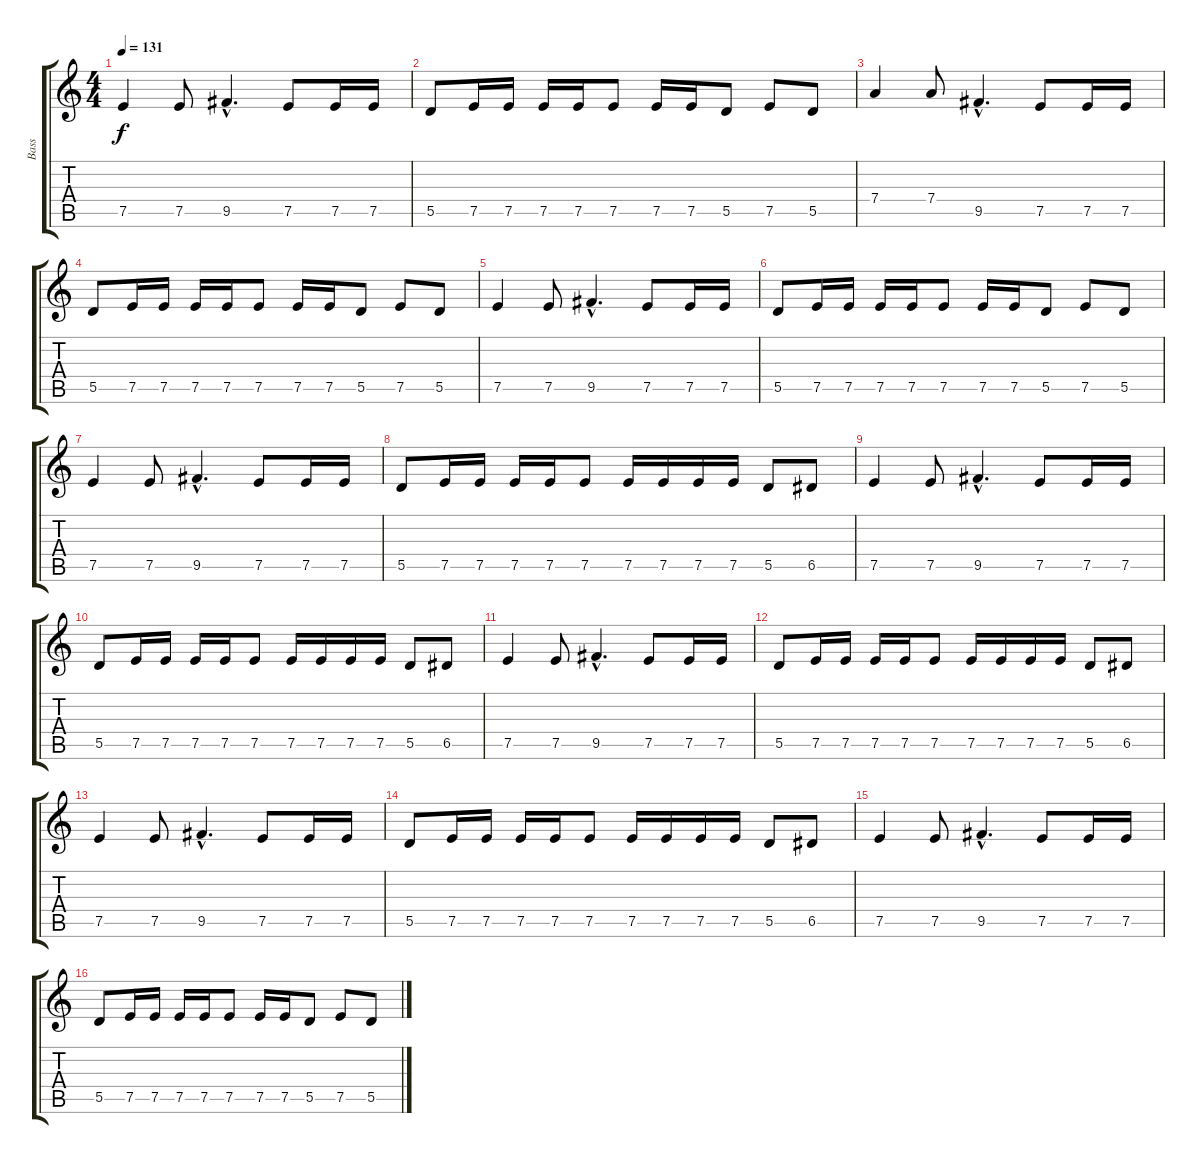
\track ("Bass" "Bass") {instrument electricbasspick}
\staff {score tabs}
\tuning (E4 B3 G3 D3 A2 E2) {hide}
\ts (4 4)
\tempo 131
\clef g2
\ks c
7.5.4{dy f} 7.5.8 9.5{hac}.4{d} 7.5.8 7.5.16 7.5.16 |
5.5.8 7.5.16 7.5.16 7.5.16 7.5.16 7.5.8 7.5.16 7.5.16 5.5.8 7.5.8 5.5.8 |
7.4.4 7.4.8 9.5{hac}.4{d} 7.5.8 7.5.16 7.5.16 |
5.5.8 7.5.16 7.5.16 7.5.16 7.5.16 7.5.8 7.5.16 7.5.16 5.5.8 7.5.8 5.5.8 |
7.5.4 7.5.8 9.5{hac}.4{d} 7.5.8 7.5.16 7.5.16 |
5.5.8 7.5.16 7.5.16 7.5.16 7.5.16 7.5.8 7.5.16 7.5.16 5.5.8 7.5.8 5.5.8 |
7.5.4 7.5.8 9.5{hac}.4{d} 7.5.8 7.5.16 7.5.16 |
5.5.8 7.5.16 7.5.16 7.5.16 7.5.16 7.5.8 7.5.16 7.5.16 7.5.16 7.5.16 5.5.8 6.5.8 |
7.5.4 7.5.8 9.5{hac}.4{d} 7.5.8 7.5.16 7.5.16 |
5.5.8 7.5.16 7.5.16 7.5.16 7.5.16 7.5.8 7.5.16 7.5.16 7.5.16 7.5.16 5.5.8 6.5.8 |
7.5.4 7.5.8 9.5{hac}.4{d} 7.5.8 7.5.16 7.5.16 |
5.5.8 7.5.16 7.5.16 7.5.16 7.5.16 7.5.8 7.5.16 7.5.16 7.5.16 7.5.16 5.5.8 6.5.8 |
7.5.4 7.5.8 9.5{hac}.4{d} 7.5.8 7.5.16 7.5.16 |
5.5.8 7.5.16 7.5.16 7.5.16 7.5.16 7.5.8 7.5.16 7.5.16 7.5.16 7.5.16 5.5.8 6.5.8 |
7.5.4 7.5.8 9.5{hac}.4{d} 7.5.8 7.5.16 7.5.16 |
5.5.8 7.5.16 7.5.16 7.5.16 7.5.16 7.5.8 7.5.16 7.5.16 5.5.8 7.5.8 5.5.8
